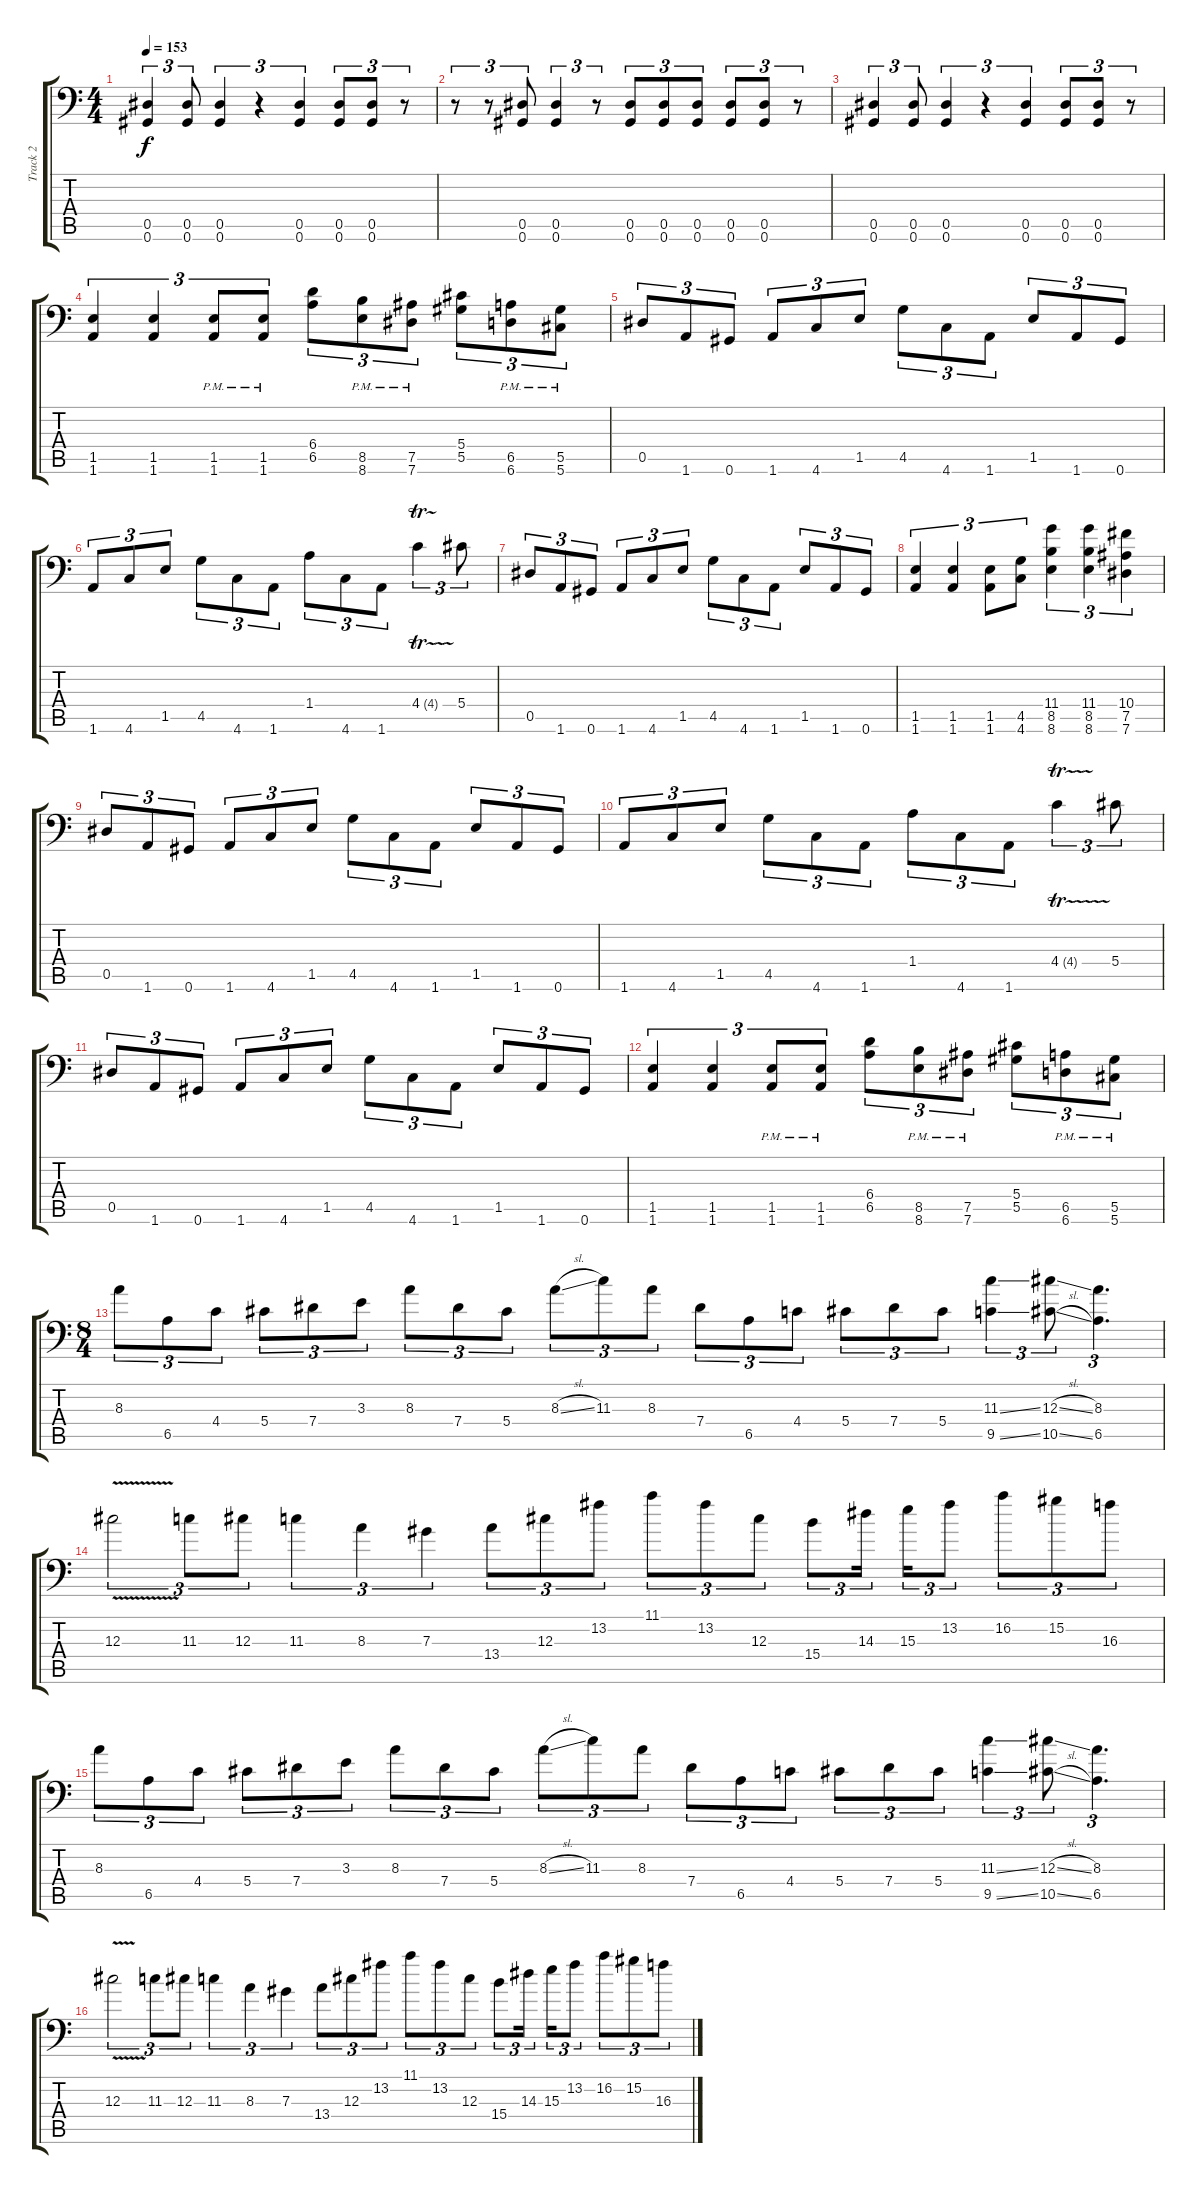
\track ("Track 2" "Track 2") {instrument distortionguitar}
\staff {score tabs}
\tuning (Bb3 F3 Db3 Ab2 Eb2 Ab1) {hide}
\ts (4 4)
\tempo 153
\clef f4
\ks c
(0.5 0.6).4{tu (3 2) dy f} (0.5 0.6).8{tu (3 2)} (0.5 0.6).4{tu (3 2)} r.4{tu (3 2)} (0.5 0.6).4{tu (3 2)} (0.5 0.6).8{tu (3 2)} (0.5 0.6).8{tu (3 2)} r.8{tu (3 2)} |
r.8{tu (3 2)} r.8{tu (3 2)} (0.5 0.6).8{tu (3 2)} (0.5 0.6).4{tu (3 2)} r.8{tu (3 2)} (0.5 0.6).8{tu (3 2)} (0.5 0.6).8{tu (3 2)} (0.5 0.6).8{tu (3 2)} (0.5 0.6).8{tu (3 2)} (0.5 0.6).8{tu (3 2)} r.8{tu (3 2)} |
(0.5 0.6).4{tu (3 2)} (0.5 0.6).8{tu (3 2)} (0.5 0.6).4{tu (3 2)} r.4{tu (3 2)} (0.5 0.6).4{tu (3 2)} (0.5 0.6).8{tu (3 2)} (0.5 0.6).8{tu (3 2)} r.8{tu (3 2)} |
(1.5 1.6).4{tu (3 2)} (1.5 1.6).4{tu (3 2)} (1.5{pm} 1.6{pm}).8{tu (3 2)} (1.5{pm} 1.6{pm}).8{tu (3 2)} (6.4 6.5).8{tu (3 2)} (8.5{pm} 8.6{pm}).8{tu (3 2)} (7.5{pm} 7.6{pm}).8{tu (3 2)} (5.4 5.5).8{tu (3 2)} (6.5{pm} 6.6{pm}).8{tu (3 2)} (5.5{pm} 5.6{pm}).8{tu (3 2)} |
0.5.8{tu (3 2)} 1.6.8{tu (3 2)} 0.6.8{tu (3 2)} 1.6.8{tu (3 2)} 4.6.8{tu (3 2)} 1.5.8{tu (3 2)} 4.5.8{tu (3 2)} 4.6.8{tu (3 2)} 1.6.8{tu (3 2)} 1.5.8{tu (3 2)} 1.6.8{tu (3 2)} 0.6.8{tu (3 2)} |
1.6.8{tu (3 2)} 4.6.8{tu (3 2)} 1.5.8{tu (3 2)} 4.5.8{tu (3 2)} 4.6.8{tu (3 2)} 1.6.8{tu (3 2)} 1.4.8{tu (3 2)} 4.6.8{tu (3 2)} 1.6.8{tu (3 2)} 4.4{tr (4 32)}.4{tu (3 2)} 5.4.8{tu (3 2)} |
0.5.8{tu (3 2)} 1.6.8{tu (3 2)} 0.6.8{tu (3 2)} 1.6.8{tu (3 2)} 4.6.8{tu (3 2)} 1.5.8{tu (3 2)} 4.5.8{tu (3 2)} 4.6.8{tu (3 2)} 1.6.8{tu (3 2)} 1.5.8{tu (3 2)} 1.6.8{tu (3 2)} 0.6.8{tu (3 2)} |
(1.5 1.6).4{tu (3 2)} (1.5 1.6).4{tu (3 2)} (1.5 1.6).8{tu (3 2)} (4.5 4.6).8{tu (3 2)} (11.4 8.5 8.6).4{tu (3 2)} (11.4 8.5 8.6).4{tu (3 2)} (10.4 7.5 7.6).4{tu (3 2)} |
0.5.8{tu (3 2)} 1.6.8{tu (3 2)} 0.6.8{tu (3 2)} 1.6.8{tu (3 2)} 4.6.8{tu (3 2)} 1.5.8{tu (3 2)} 4.5.8{tu (3 2)} 4.6.8{tu (3 2)} 1.6.8{tu (3 2)} 1.5.8{tu (3 2)} 1.6.8{tu (3 2)} 0.6.8{tu (3 2)} |
1.6.8{tu (3 2)} 4.6.8{tu (3 2)} 1.5.8{tu (3 2)} 4.5.8{tu (3 2)} 4.6.8{tu (3 2)} 1.6.8{tu (3 2)} 1.4.8{tu (3 2)} 4.6.8{tu (3 2)} 1.6.8{tu (3 2)} 4.4{tr (4 32)}.4{tu (3 2)} 5.4.8{tu (3 2)} |
0.5.8{tu (3 2)} 1.6.8{tu (3 2)} 0.6.8{tu (3 2)} 1.6.8{tu (3 2)} 4.6.8{tu (3 2)} 1.5.8{tu (3 2)} 4.5.8{tu (3 2)} 4.6.8{tu (3 2)} 1.6.8{tu (3 2)} 1.5.8{tu (3 2)} 1.6.8{tu (3 2)} 0.6.8{tu (3 2)} |
(1.5 1.6).4{tu (3 2)} (1.5 1.6).4{tu (3 2)} (1.5{pm} 1.6{pm}).8{tu (3 2)} (1.5{pm} 1.6{pm}).8{tu (3 2)} (6.4 6.5).8{tu (3 2)} (8.5{pm} 8.6{pm}).8{tu (3 2)} (7.5{pm} 7.6{pm}).8{tu (3 2)} (5.4 5.5).8{tu (3 2)} (6.5{pm} 6.6{pm}).8{tu (3 2)} (5.5{pm} 5.6{pm}).8{tu (3 2)} |
\ts (8 4)
8.3.8{tu (3 2)} 6.5.8{tu (3 2)} 4.4.8{tu (3 2)} 5.4.8{tu (3 2)} 7.4.8{tu (3 2)} 3.3.8{tu (3 2)} 8.3.8{tu (3 2)} 7.4.8{tu (3 2)} 5.4.8{tu (3 2)} 8.3{sl}.8{tu (3 2)} 11.3.8{tu (3 2)} 8.3.8{tu (3 2)} 7.4.8{tu (3 2)} 6.5.8{tu (3 2)} 4.4.8{tu (3 2)} 5.4.8{tu (3 2)} 7.4.8{tu (3 2)} 5.4.8{tu (3 2)} (11.3{ss} 9.5{ss}).4{tu (3 2)} (12.3{sl} 10.5{sl}).8{tu (3 2)} (8.3 6.5).4{d tu (3 2)} |
12.3{v}.2{tu (3 2)} 11.3.8{tu (3 2)} 12.3.8{tu (3 2)} 11.3.4{tu (3 2)} 8.3.4{tu (3 2)} 7.3.4{tu (3 2)} 13.4.8{tu (3 2)} 12.3.8{tu (3 2)} 13.2.8{tu (3 2)} 11.1.8{tu (3 2)} 13.2.8{tu (3 2)} 12.3.8{tu (3 2)} 15.4.8{tu (3 2)} 14.3.16{tu (3 2) beam splitsecondary} 15.3.16{tu (3 2)} 13.2.8{tu (3 2)} 16.2.8{tu (3 2)} 15.2.8{tu (3 2)} 16.3.8{tu (3 2)} |
8.3.8{tu (3 2)} 6.5.8{tu (3 2)} 4.4.8{tu (3 2)} 5.4.8{tu (3 2)} 7.4.8{tu (3 2)} 3.3.8{tu (3 2)} 8.3.8{tu (3 2)} 7.4.8{tu (3 2)} 5.4.8{tu (3 2)} 8.3{sl}.8{tu (3 2)} 11.3.8{tu (3 2)} 8.3.8{tu (3 2)} 7.4.8{tu (3 2)} 6.5.8{tu (3 2)} 4.4.8{tu (3 2)} 5.4.8{tu (3 2)} 7.4.8{tu (3 2)} 5.4.8{tu (3 2)} (11.3{ss} 9.5{ss}).4{tu (3 2)} (12.3{sl} 10.5{sl}).8{tu (3 2)} (8.3 6.5).4{d tu (3 2)} |
12.3{v}.2{tu (3 2)} 11.3.8{tu (3 2)} 12.3.8{tu (3 2)} 11.3.4{tu (3 2)} 8.3.4{tu (3 2)} 7.3.4{tu (3 2)} 13.4.8{tu (3 2)} 12.3.8{tu (3 2)} 13.2.8{tu (3 2)} 11.1.8{tu (3 2)} 13.2.8{tu (3 2)} 12.3.8{tu (3 2)} 15.4.8{tu (3 2)} 14.3.16{tu (3 2) beam splitsecondary} 15.3.16{tu (3 2)} 13.2.8{tu (3 2)} 16.2.8{tu (3 2)} 15.2.8{tu (3 2)} 16.3.8{tu (3 2)}
